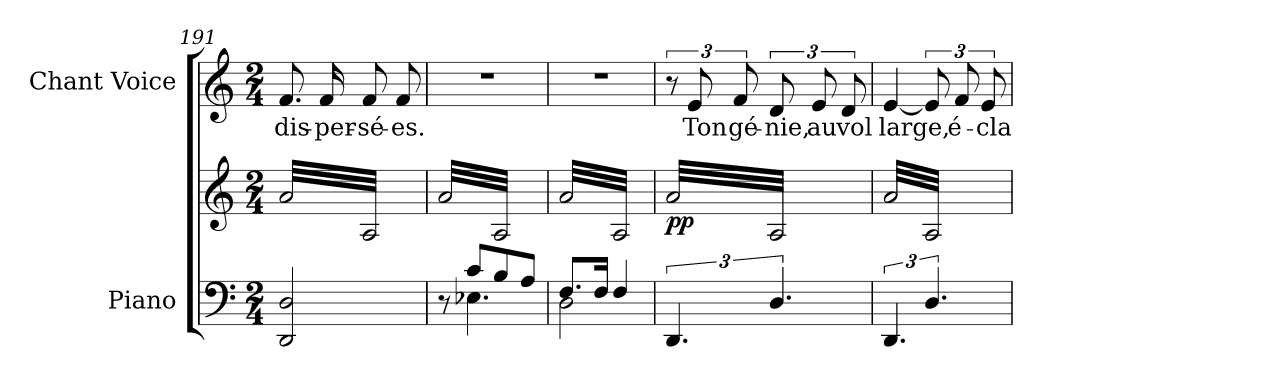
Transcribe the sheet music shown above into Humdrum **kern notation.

**kern	**kern	**dynam	**kern	**text
*part2	*part2	*part2	*part1	*part1
*staff3	*staff2	*staff2/3	*staff1	*staff1
*I"Piano	*	*	*I"Chant Voice	*
*I'Pno	*	*	*	*
*clefF4	*clefG2	*	*clefG2	*
*k[]	*k[]	*	*k[]	*
*M2/4	*M2/4	*	*M2/4	*
=191	=191	=191	=191	=191
*	*tremolo	*	*	*
2DD/ 2D/	32a/LLL	.	8.f/	dis-
.	32A/	.	.	.
.	32a/	.	.	.
.	32A/	.	.	.
.	32a/	.	.	.
.	32A/	.	.	.
.	32a/	.	16f/	-per-
.	32A/	.	.	.
.	32a/	.	8f/	-sé-
.	32A/	.	.	.
.	32a/	.	.	.
.	32A/	.	.	.
.	32a/	.	8f/	-es.
.	32A/	.	.	.
.	32a/	.	.	.
.	32A/JJJ	.	.	.
=192	=192	=192	=192	=192
*^	*	*	*	*
8r	8ryy	32a/LLL	.	2r	.
.	.	32A/	.	.	.
.	.	32a/	.	.	.
.	.	32A/	.	.	.
8c/L	4.E-X\	32a/	.	.	.
.	.	32A/	.	.	.
.	.	32a/	.	.	.
.	.	32A/	.	.	.
8B/	.	32a/	.	.	.
.	.	32A/	.	.	.
.	.	32a/	.	.	.
.	.	32A/	.	.	.
8A/J	.	32a/	.	.	.
.	.	32A/	.	.	.
.	.	32a/	.	.	.
.	.	32A/JJJ	.	.	.
=193	=193	=193	=193	=193	=193
8.F/L	2D\	32a/LLL	.	2r	.
.	.	32A/	.	.	.
.	.	32a/	.	.	.
.	.	32A/	.	.	.
.	.	32a/	.	.	.
.	.	32A/	.	.	.
16F/Jk	.	32a/	.	.	.
.	.	32A/	.	.	.
4F/	.	32a/	.	.	.
.	.	32A/	.	.	.
.	.	32a/	.	.	.
.	.	32A/	.	.	.
.	.	32a/	.	.	.
.	.	32A/	.	.	.
.	.	32a/	.	.	.
.	.	32A/JJJ	.	.	.
*v	*v	*	*	*	*
=194	=194	=194	=194	=194
!	!	!LO:DY:b	!	!
6.DD/	32a/LLL	pp	12r	.
.	32A/	.	.	.
.	32a/	.	.	.
.	.	.	12e/	Ton
.	32A/	.	.	.
.	32a/	.	.	.
.	32A/	.	.	.
.	.	.	12f/	gé-
.	32a/	.	.	.
.	32A/	.	.	.
6.D/	32a/	.	12d/	-nie,
.	32A/	.	.	.
.	32a/	.	.	.
.	.	.	12e/	au
.	32A/	.	.	.
.	32a/	.	.	.
.	32A/	.	.	.
.	.	.	12d/	vol
.	32a/	.	.	.
.	32A/JJJ	.	.	.
=195	=195	=195	=195	=195
6.DD/	32a/LLL	.	[4e/	large,
.	32A/	.	.	.
.	32a/	.	.	.
.	32A/	.	.	.
.	32a/	.	.	.
.	32A/	.	.	.
.	32a/	.	.	.
.	32A/	.	.	.
6.D/	32a/	.	12e/]	.
.	32A/	.	.	.
.	32a/	.	.	.
.	.	.	12f/	é-
.	32A/	.	.	.
.	32a/	.	.	.
.	32A/	.	.	.
.	.	.	12e/	-cla-
.	32a/	.	.	.
.	32A/JJJ	.	.	.
*	*Xtremolo	*	*	*
.	.	.	.	.
.	.	.	.	.
.	.	.	.	.
.	.	.	.	.
.	.	.	.	.
.	.	.	.	.
.	.	.	.	.
.	.	.	.	.
=	=	=	=	=
*-	*-	*-	*-	*-
